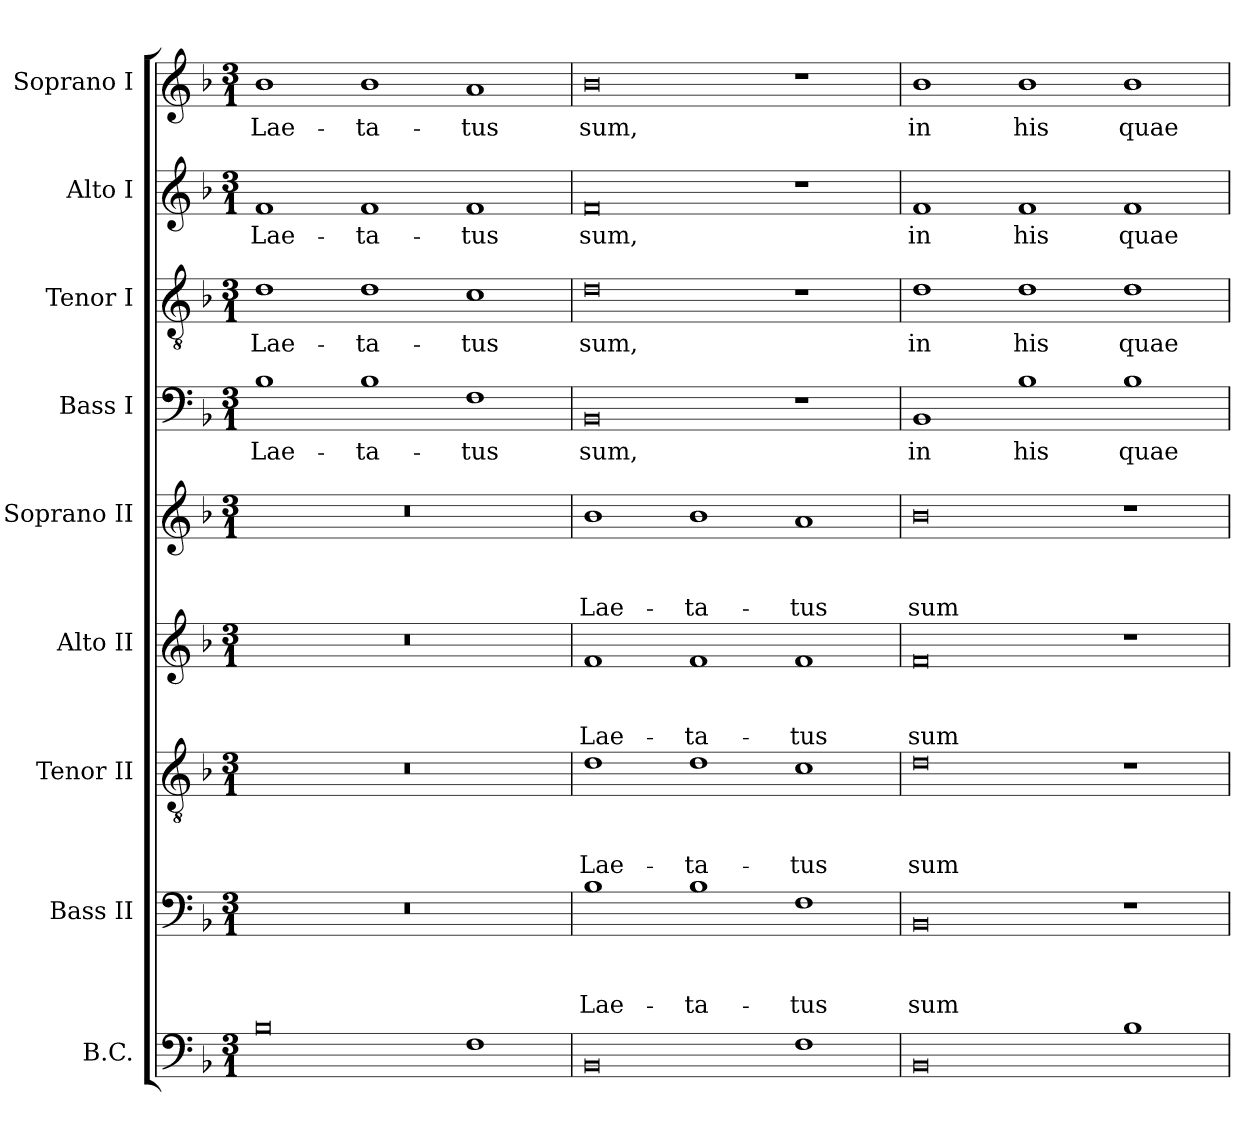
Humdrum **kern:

**kern	**kern	**text	**text	**text	**kern	**text	**text	**text	**kern	**text	**text	**text	**kern	**text	**text	**text	**kern	**text	**kern	**text	**kern	**text	**kern	**text
*part9	*part8	*part8	*part8	*part8	*part7	*part7	*part7	*part7	*part6	*part6	*part6	*part6	*part5	*part5	*part5	*part5	*part4	*part4	*part3	*part3	*part2	*part2	*part1	*part1
*staff9	*staff8	*staff8	*staff8	*staff8	*staff7	*staff7	*staff7	*staff7	*staff6	*staff6	*staff6	*staff6	*staff5	*staff5	*staff5	*staff5	*staff4	*staff4	*staff3	*staff3	*staff2	*staff2	*staff1	*staff1
*I"B.C.	*I"Bass II	*	*	*	*I"Tenor II	*	*	*	*I"Alto II	*	*	*	*I"Soprano II	*	*	*	*I"Bass I	*	*I"Tenor I	*	*I"Alto I	*	*I"Soprano I	*
*I'BC	*I'B 2	*	*	*	*I'T 2	*	*	*	*I'A 2	*	*	*	*I'S 2	*	*	*	*I'B 1	*	*I'T 1	*	*I'A 1	*	*I'S 1	*
!!LO:LB:g=z
*clefF4	*clefF4	*	*	*	*clefGv2	*	*	*	*clefG2	*	*	*	*clefG2	*	*	*	*clefF4	*	*clefGv2	*	*clefG2	*	*clefG2	*
*k[b-]	*k[b-]	*	*	*	*k[b-]	*	*	*	*k[b-]	*	*	*	*k[b-]	*	*	*	*k[b-]	*	*k[b-]	*	*k[b-]	*	*k[b-]	*
*F:	*F:	*	*	*	*F:	*	*	*	*F:	*	*	*	*F:	*	*	*	*F:	*	*F:	*	*F:	*	*F:	*
*M3/1	*M3/1	*	*	*	*M3/1	*	*	*	*M3/1	*	*	*	*M3/1	*	*	*	*M3/1	*	*M3/1	*	*M3/1	*	*M3/1	*
=1	=1	=1	=1	=1	=1	=1	=1	=1	=1	=1	=1	=1	=1	=1	=1	=1	=1	=1	=1	=1	=1	=1	=1	=1
!	!	!	!	!	!	!	!	!	!	!	!	!	!	!	!	!	!	!LO:LY:b	!	!LO:LY:b	!	!LO:LY:b	!	!LO:LY:b
0B-	0.r	.	.	.	0.r	.	.	.	0.r	.	.	.	0.r	.	.	.	1B-	Lae-	1d	Lae-	1f	Lae-	1b-	Lae-
!	!	!	!	!	!	!	!	!	!	!	!	!	!	!	!	!	!	!LO:LY:b	!	!LO:LY:b	!	!LO:LY:b	!	!LO:LY:b
.	.	.	.	.	.	.	.	.	.	.	.	.	.	.	.	.	1B-	-ta-	1d	-ta-	1f	-ta-	1b-	-ta-
!	!	!	!	!	!	!	!	!	!	!	!	!	!	!	!	!	!	!LO:LY:b	!	!LO:LY:b	!	!LO:LY:b	!	!LO:LY:b
1F	.	.	.	.	.	.	.	.	.	.	.	.	.	.	.	.	1F	-tus	1c	-tus	1f	-tus	1a	-tus
=2	=2	=2	=2	=2	=2	=2	=2	=2	=2	=2	=2	=2	=2	=2	=2	=2	=2	=2	=2	=2	=2	=2	=2	=2
!	!	!	!	!LO:LY:b	!	!	!	!LO:LY:b	!	!	!	!LO:LY:b	!	!	!	!LO:LY:b	!	!LO:LY:b	!	!LO:LY:b	!	!LO:LY:b	!	!LO:LY:b
0BB-	1B-	.	.	Lae-	1d	.	.	Lae-	1f	.	.	Lae-	1b-	.	.	Lae-	0BB-	sum,	0d	sum,	0f	sum,	0b-	sum,
!	!	!	!	!LO:LY:b	!	!	!	!LO:LY:b	!	!	!	!LO:LY:b	!	!	!	!LO:LY:b	!	!	!	!	!	!	!	!
.	1B-	.	.	-ta-	1d	.	.	-ta-	1f	.	.	-ta-	1b-	.	.	-ta-	.	.	.	.	.	.	.	.
!	!	!	!	!LO:LY:b	!	!	!	!LO:LY:b	!	!	!	!LO:LY:b	!	!	!	!LO:LY:b	!	!	!	!	!	!	!	!
1F	1F	.	.	-tus	1c	.	.	-tus	1f	.	.	-tus	1a	.	.	-tus	1r	.	1r	.	1r	.	1r	.
=3	=3	=3	=3	=3	=3	=3	=3	=3	=3	=3	=3	=3	=3	=3	=3	=3	=3	=3	=3	=3	=3	=3	=3	=3
!	!	!	!	!LO:LY:b	!	!	!	!LO:LY:b	!	!	!	!LO:LY:b	!	!	!	!LO:LY:b	!	!LO:LY:b	!	!LO:LY:b	!	!LO:LY:b	!	!LO:LY:b
0BB-	0BB-	.	.	sum	0d	.	.	sum	0f	.	.	sum	0b-	.	.	sum	1BB-	in	1d	in	1f	in	1b-	in
!	!	!	!	!	!	!	!	!	!	!	!	!	!	!	!	!	!	!LO:LY:b	!	!LO:LY:b	!	!LO:LY:b	!	!LO:LY:b
.	.	.	.	.	.	.	.	.	.	.	.	.	.	.	.	.	1B-	his	1d	his	1f	his	1b-	his
!	!	!	!	!	!	!	!	!	!	!	!	!	!	!	!	!	!	!LO:LY:b	!	!LO:LY:b	!	!LO:LY:b	!	!LO:LY:b
1B-	1r	.	.	.	1r	.	.	.	1r	.	.	.	1r	.	.	.	1B-	quae	1d	quae	1f	quae	1b-	quae
=	=	=	=	=	=	=	=	=	=	=	=	=	=	=	=	=	=	=	=	=	=	=	=	=
*-	*-	*-	*-	*-	*-	*-	*-	*-	*-	*-	*-	*-	*-	*-	*-	*-	*-	*-	*-	*-	*-	*-	*-	*-
